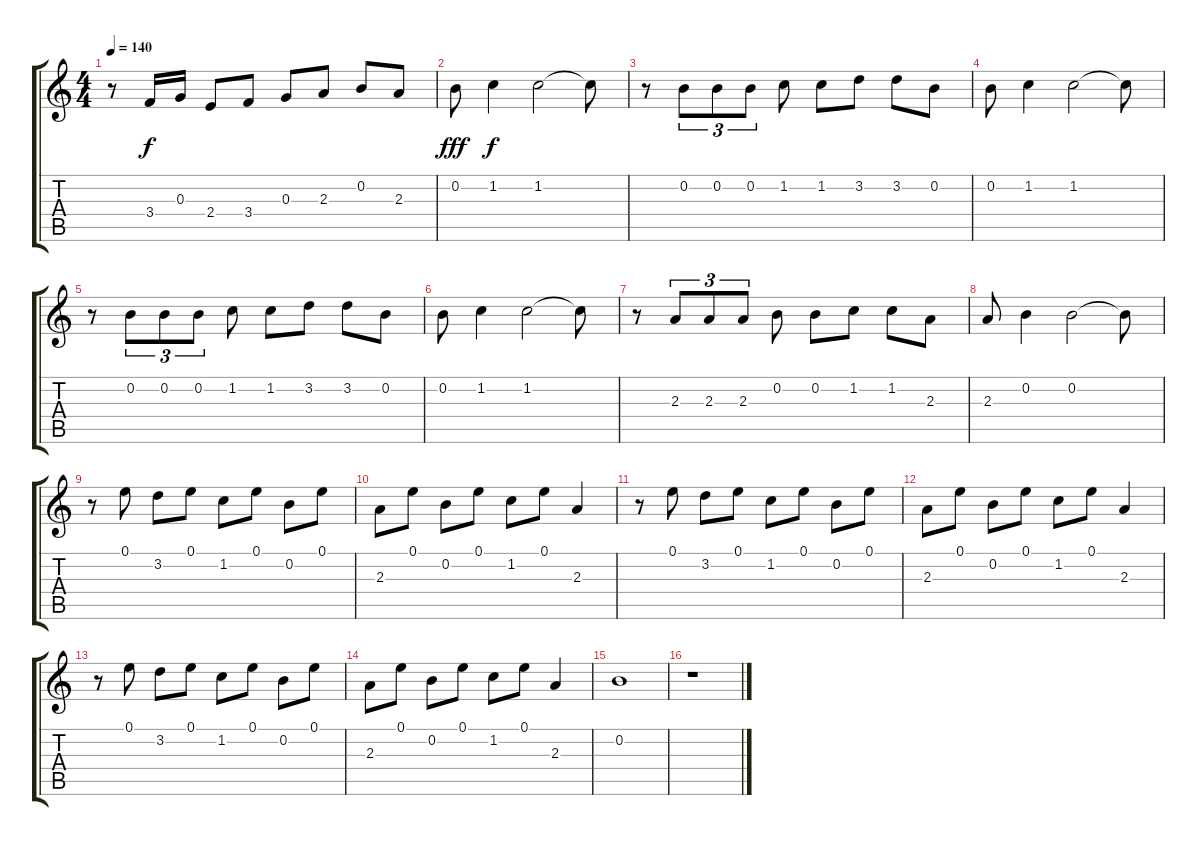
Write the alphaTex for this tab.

\track "" {instrument acousticguitarnylon}
\staff {score tabs}
\tuning (E4 B3 G3 D3 A2 E2) {hide}
\ts (4 4)
\tempo 140
\clef g2
\ks c
r.8{dy f} 3.4.16 0.3.16 2.4.8 3.4.8 0.3.8 2.3.8 0.2.8 2.3.8 |
0.2.8{dy fff} 1.2.4{dy f} 1.2.2 1.2{t}.8 |
r.8 0.2.8{tu (3 2)} 0.2.8{tu (3 2)} 0.2.8{tu (3 2)} 1.2.8 1.2.8 3.2.8 3.2.8 0.2.8 |
0.2.8 1.2.4 1.2.2 1.2{t}.8 |
r.8 0.2.8{tu (3 2)} 0.2.8{tu (3 2)} 0.2.8{tu (3 2)} 1.2.8 1.2.8 3.2.8 3.2.8 0.2.8 |
0.2.8 1.2.4 1.2.2 1.2{t}.8 |
r.8 2.3.8{tu (3 2)} 2.3.8{tu (3 2)} 2.3.8{tu (3 2)} 0.2.8 0.2.8 1.2.8 1.2.8 2.3.8 |
2.3.8 0.2.4 0.2.2 0.2{t}.8 |
r.8 0.1.8 3.2.8 0.1.8 1.2.8 0.1.8 0.2.8 0.1.8 |
2.3.8 0.1.8 0.2.8 0.1.8 1.2.8 0.1.8 2.3.4 |
r.8 0.1.8 3.2.8 0.1.8 1.2.8 0.1.8 0.2.8 0.1.8 |
2.3.8 0.1.8 0.2.8 0.1.8 1.2.8 0.1.8 2.3.4 |
r.8 0.1.8 3.2.8 0.1.8 1.2.8 0.1.8 0.2.8 0.1.8 |
2.3.8 0.1.8 0.2.8 0.1.8 1.2.8 0.1.8 2.3.4 |
0.2.1 |
r.1
